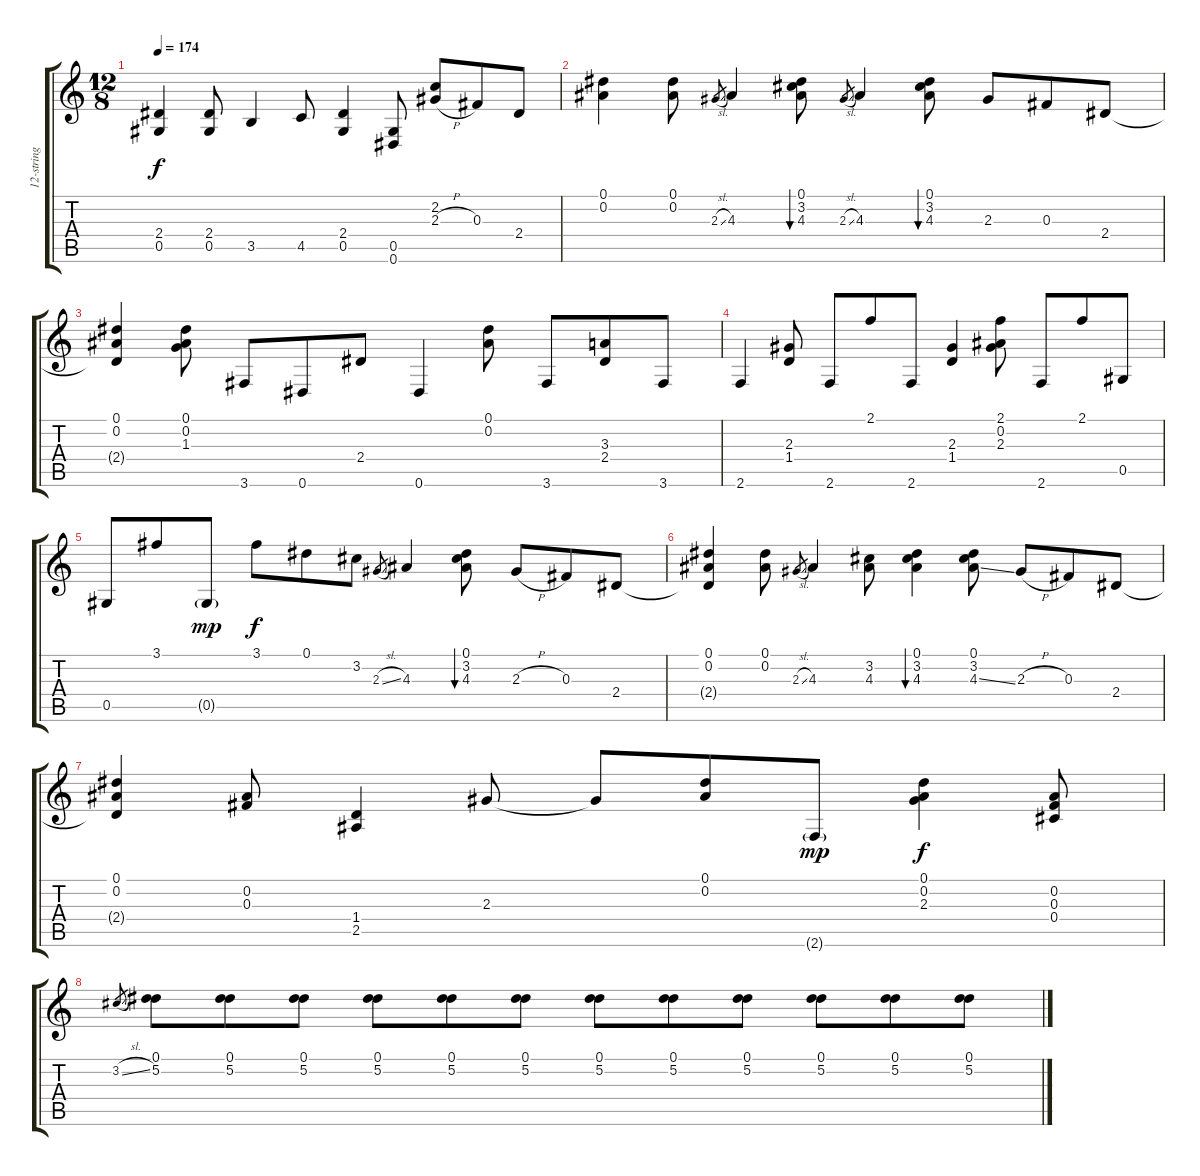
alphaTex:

\track ("12-string Ac." "12-string ") {instrument acousticguitarnylon}
\staff {score tabs}
\tuning (Eb4 Bb3 Gb3 Db3 Ab2 Eb2) {hide}
\ts (12 8)
\tempo 174
\clef g2
\ks c
(2.4 0.5).4{dy f} (2.4 0.5).8 3.5.4 4.5.8 (2.4 0.5).4 (0.5 0.6).8 (2.2 2.3{h}).8 0.3.8 2.4.8 |
(0.1 0.2).4 (0.1 0.2).8 2.3{sl}.8{gr} 4.3.4 (0.1 3.2 4.3).8{bu 60} 2.3{sl}.8{gr} 4.3.4 (0.1 3.2 4.3).8{bu 60} 2.3.8 0.3.8 2.4.8 |
(0.1 0.2 2.4{t}).4 (0.1 0.2 1.3).8 3.6.8 0.6.8 2.4.8 0.6.4 (0.1 0.2).8 3.6.8 (3.3 2.4).8 3.6.8 |
2.6.4 (2.3 1.4).8 2.6.8 2.1.8 2.6.8 (2.3 1.4).4 (2.1 0.2 2.3).8 2.6.8 2.1.8 0.5.8 |
0.5.8 3.1.8 0.5{g}.8{dy mp} 3.1.8{dy f} 0.1.8 3.2.8 2.3{sl}.8{gr} 4.3.4 (0.1 3.2 4.3).8{bu 60} 2.3{h}.8 0.3.8 2.4.8 |
(0.1 0.2 2.4{t}).4 (0.1 0.2).8 2.3{sl}.8{gr} 4.3.4 (3.2 4.3).8 (0.1 3.2 4.3).4{bu 60} (0.1 3.2 4.3{ss}).8 2.3{h}.8 0.3.8 2.4.8 |
(0.1 0.2 2.4{t}).4 (0.2 0.3).8 (1.4 2.5).4 2.3.8 2.3{t}.8 (0.1 0.2).8 2.6{g}.8{dy mp} (0.1 0.2 2.3).4{dy f} (0.2 0.3 0.4).8 |
3.2{sl}.8{gr} (0.1 5.2).8 (0.1 5.2).8 (0.1 5.2).8 (0.1 5.2).8 (0.1 5.2).8 (0.1 5.2).8 (0.1 5.2).8 (0.1 5.2).8 (0.1 5.2).8 (0.1 5.2).8 (0.1 5.2).8 (0.1 5.2).8
